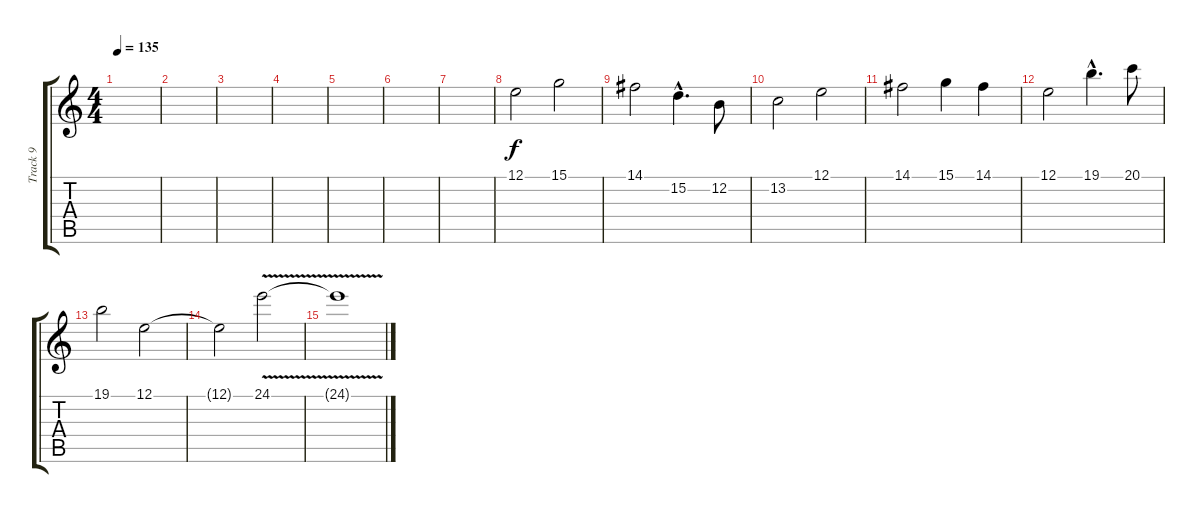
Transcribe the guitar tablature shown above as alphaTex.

\track ("Track 9" "Track 9") {instrument synthvoice}
\staff {score tabs}
\tuning (E4 B3 G3 D3 A2 E2) {hide}
\ts (4 4)
\tempo 135
\clef g2
\ks c
|
|
|
|
|
|
|
12.1.2 15.1.2 |
14.1.2 15.2{hac}.4{d} 12.2.8 |
13.2.2 12.1.2 |
14.1.2 15.1.4 14.1.4 |
12.1.2 19.1{hac}.4{d} 20.1.8 |
19.1.2 12.1.2 |
12.1{t}.2 24.1{v}.2 |
24.1{t}.1
